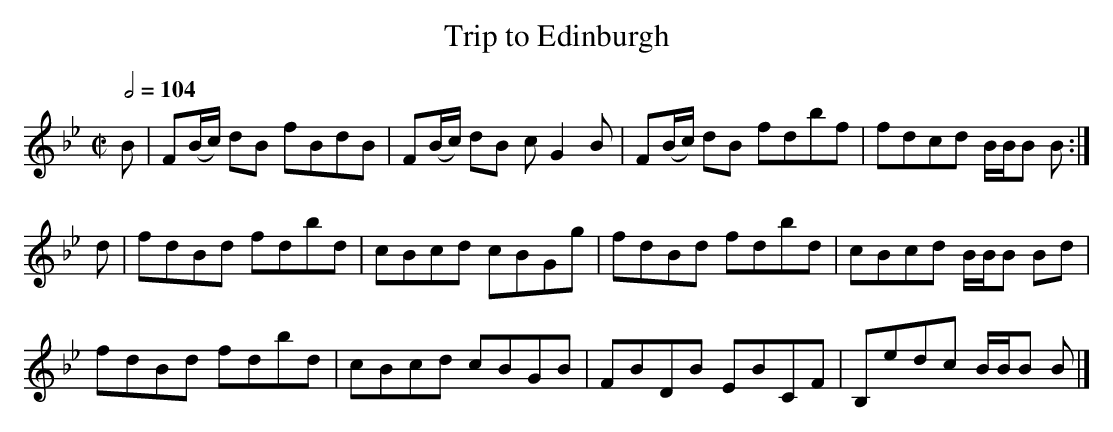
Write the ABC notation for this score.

X:1
T:Trip to Edinburgh
M:C|
L:1/8
Q:1/2=104
K:Bb % printed as F
B|F(B/c/) dB fBdB|F(B/c/) dB cG2B|F(B/c/) dB fdbf|fdcd  B/B/B B:|
d|fdBd       fdbd|cBcd       cBGg|fdBd       fdbd|cBcd  B/B/B Bd|
  fdBd       fdbd|cBcd       cBGB|FBDB       EBCF|B,edc B/B/B B|]
